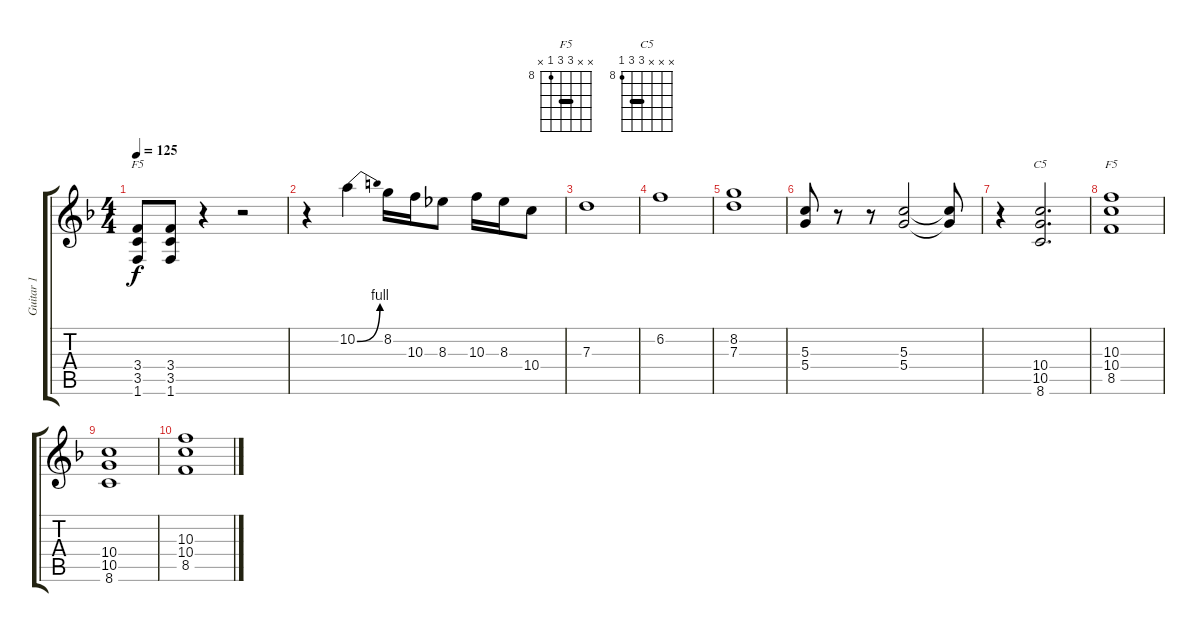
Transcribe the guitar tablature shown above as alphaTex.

\track ("Guitar 1" "Guitar 1") {instrument electricguitarclean}
\staff {score tabs}
\tuning (E4 B3 G3 D3 A2 E2) {hide}
\chord ("F5" x x x 3 3 1) {barre 3}
\chord ("C5" x x x 10 10 8) {firstfret 8 barre 10}
\chord ("F5" x x 10 10 8 x) {firstfret 8 barre 10}
\ts (4 4)
\tempo 125
\clef g2
\ks f
(3.4 3.5 1.6).8{ch "F5" dy f} (3.4 3.5 1.6).8 r.4 r.2 |
r.4 10.2{be (bend 0 0 60 4)}.4 8.2.16 10.3.16 8.3.8 10.3.16 8.3.16 10.4.8 |
7.3.1 |
6.2.1 |
(8.2 7.3).1 |
(5.3 5.4).8 r.8 r.8 (5.3 5.4).2 (5.3{t} 5.4{t}).8 |
r.4{volume 8} (10.4 10.5 8.6).2{d ch "C5"} |
(10.3 10.4 8.5).1{ch "F5"} |
(10.4 10.5 8.6).1 |
(10.3 10.4 8.5).1
